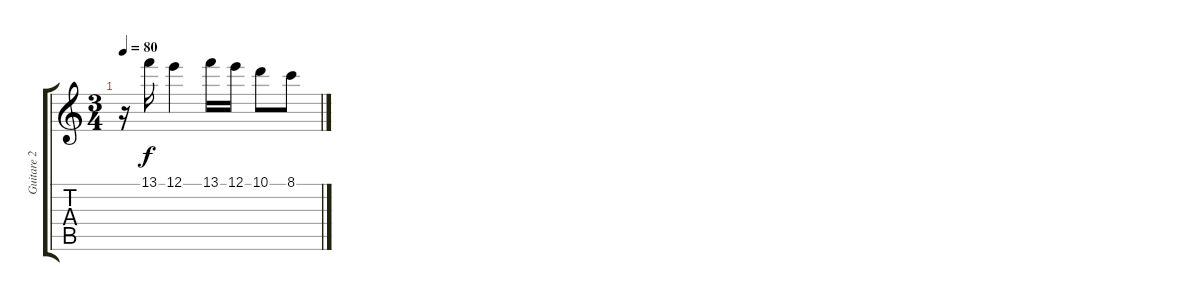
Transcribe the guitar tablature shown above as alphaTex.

\track ("Guitare 2" "Guitare 2") {instrument electricguitarjazz}
\staff {score tabs}
\tuning (E4 B3 G3 D3 A2 E2) {hide}
\ts (3 4)
\tempo 80
\clef g2
\ks c
r.16{dy f} 13.1.16 12.1.4 13.1.16 12.1.16 10.1.8 8.1.8
